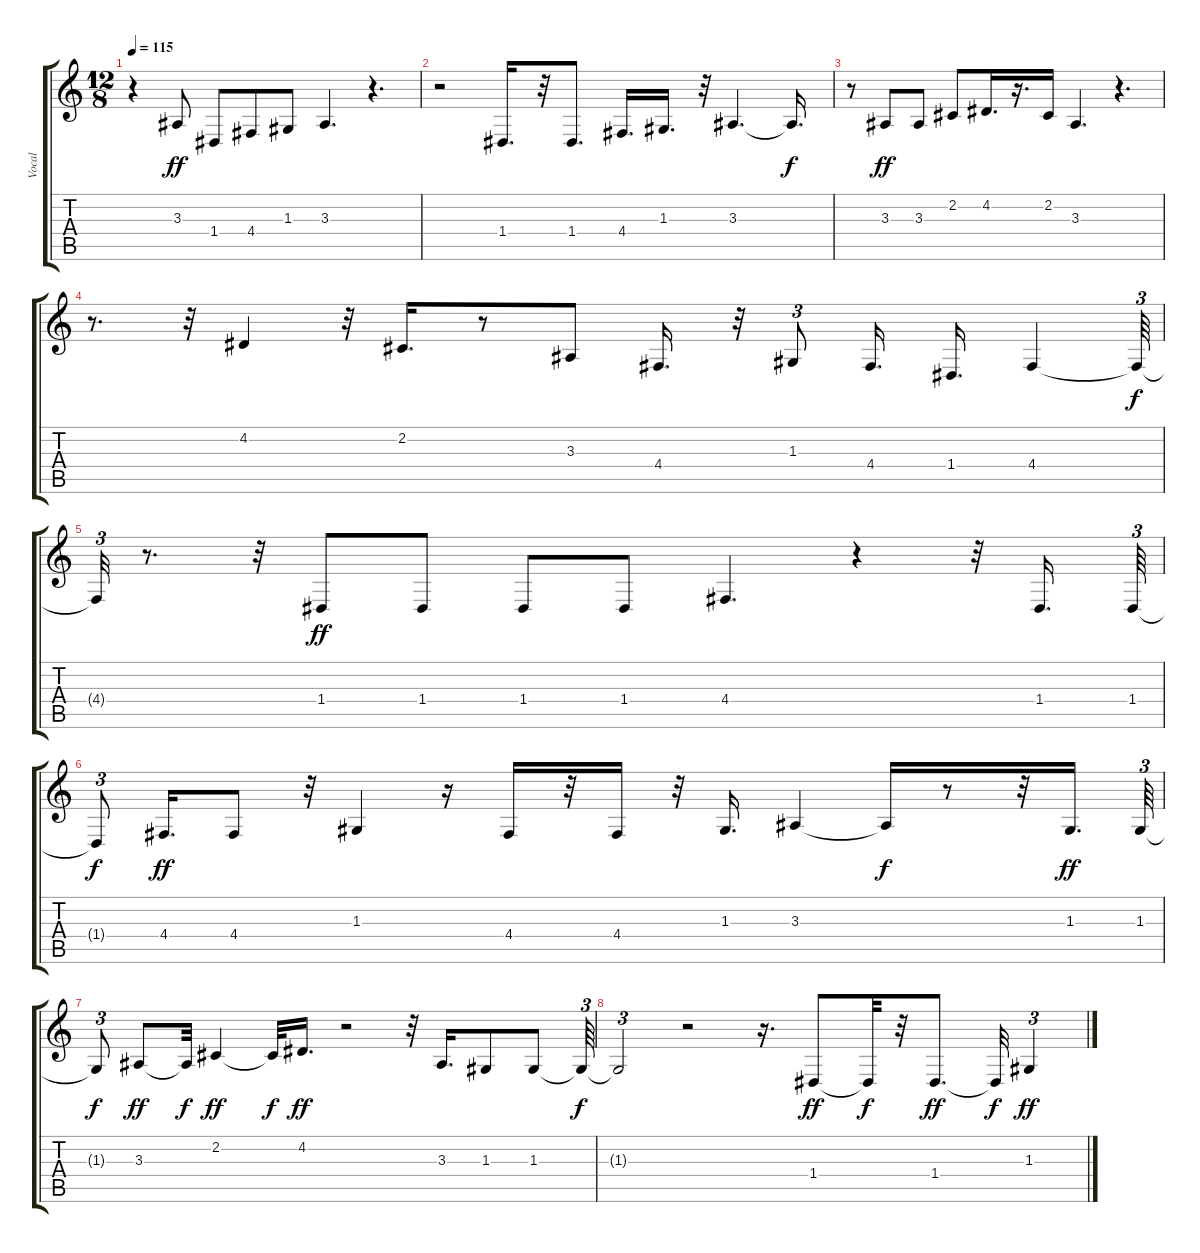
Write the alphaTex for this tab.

\track ("Vocal" "Vocal") {instrument flute}
\staff {score tabs}
\tuning (E4 B3 G3 D3 A2 E2) {hide}
\ts (12 8)
\tempo 115
\clef g2
\ks c
r.4{dy f} 3.3.8{dy ff} 1.4.8 4.4.8 1.3.8 3.3.4{d} r.4{d} |
r.2 1.4.16{d} r.32 1.4.8{d} 4.4.16{d} 1.3.16{d} r.32 3.3.4{d} 3.3{t}.16{d dy f} |
r.8 3.3.8{dy ff} 3.3.8 2.2.8 4.2.16{d} r.16{d} 2.2.16 3.3.4{d} r.4{d} |
r.8{d} r.32 4.2.4 r.32 2.2.16{d} r.8 3.3.8 4.4.16{d} r.32 1.3.8{tu (3 2)} 4.4.16{d} 1.4.16{d} 4.4.4 4.4{t}.64{tu (3 2) dy f} |
4.4{t}.32{tu (3 2)} r.8{d} r.32 1.4.8{dy ff} 1.4.8 1.4.8 1.4.8 4.4.4{d} r.4 r.32 1.4.16{d} 1.4.64{tu (3 2)} |
1.4{t}.8{tu (3 2) dy f} 4.4.16{d dy ff} 4.4.8 r.32 1.3.4 r.16 4.4.16 r.32 4.4.16 r.32 1.3.16{d} 3.3.4 3.3{t}.16{dy f} r.8 r.32 1.3.16{d dy ff} 1.3.64{tu (3 2)} |
1.3{t}.8{tu (3 2) dy f} 3.3.8{dy ff} 3.3{t}.32{dy f} 2.2.4{dy ff} 2.2{t}.32{dy f} 4.2.16{d dy ff} r.2 r.32 3.3.16{d} 1.3.8 1.3.8 1.3{t}.64{tu (3 2) dy f} |
1.3{t}.2{tu (3 2)} r.2 r.16{d} 1.4.8{dy ff} 1.4{t}.32{dy f} r.32 1.4.8{d dy ff} 1.4{t}.32{dy f} 1.3.4{tu (3 2) dy ff}
